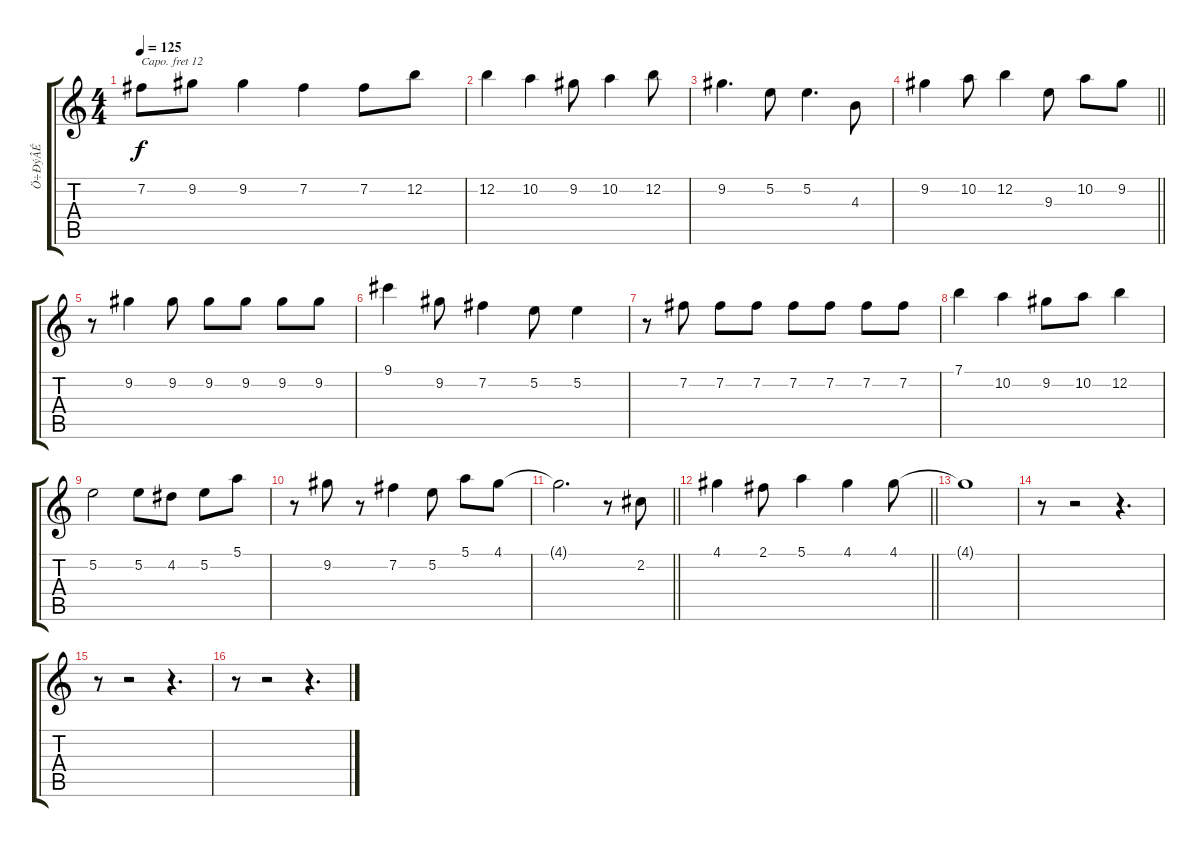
\track ("Ö÷ÐýÂÉ" "Ö÷ÐýÂÉ") {instrument violin}
\staff {score tabs}
\capo 12
\tuning (E4 B3 G3 D3 A2 E2) {hide}
\ts (4 4)
\tempo 125
\clef g2
\ks c
7.2.8{dy f} 9.2.8 9.2.4 7.2.4 7.2.8 12.2.8 |
12.2.4 10.2.4 9.2.8 10.2.4 12.2.8 |
9.2.4{d} 5.2.8 5.2.4{d} 4.3.8 |
\barLineRight lightlight
9.2.4 10.2.8 12.2.4 9.3.8 10.2.8 9.2.8 |
r.8 9.2.4 9.2.8 9.2.8 9.2.8 9.2.8 9.2.8 |
9.1.4 9.2.8 7.2.4 5.2.8 5.2.4 |
r.8 7.2.8 7.2.8 7.2.8 7.2.8 7.2.8 7.2.8 7.2.8 |
7.1.4 10.2.4 9.2.8 10.2.8 12.2.4 |
5.2.2 5.2.8 4.2.8 5.2.8 5.1.8 |
r.8 9.2.8 r.8 7.2.4 5.2.8 5.1.8 4.1.8 |
\barLineRight lightlight
4.1{t}.2{d} r.8 2.2.8 |
\barLineRight lightlight
4.1.4 2.1.8 5.1.4 4.1.4 4.1.8 |
4.1{t}.1 |
r.8 r.2 r.4{d} |
r.8 r.2 r.4{d} |
r.8 r.2 r.4{d}
